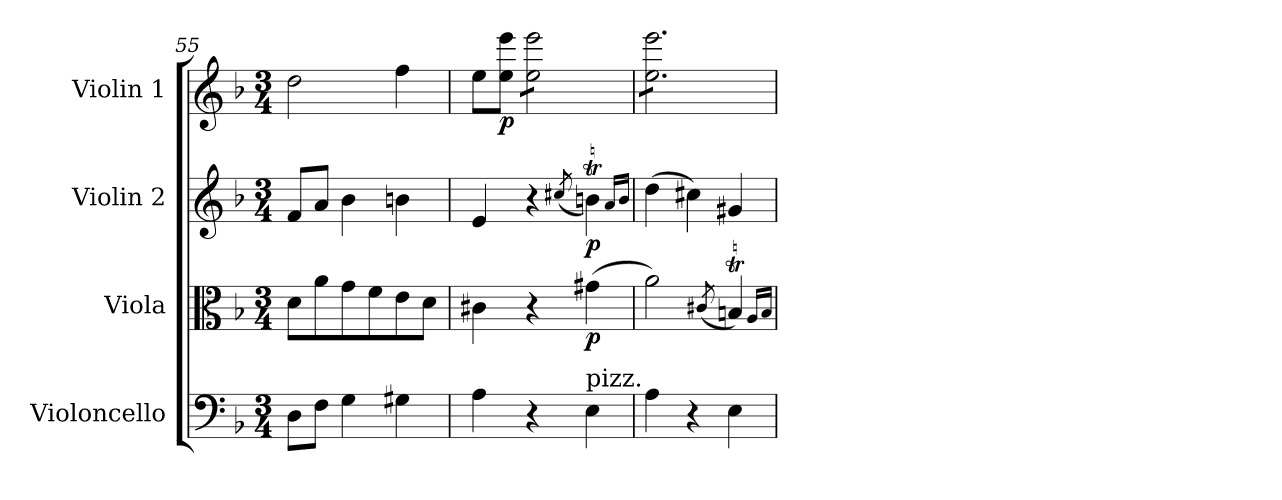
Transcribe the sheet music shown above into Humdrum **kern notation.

**kern	**kern	**dynam	**kern	**dynam	**kern	**dynam
*part4	*part3	*part3	*part2	*part2	*part1	*part1
*staff4	*staff3	*staff3	*staff2	*staff2	*staff1	*staff1
*I"Violoncello	*I"Viola	*	*I"Violin 2	*	*I"Violin 1	*
*I'Vc	*I'Vla	*	*I'Vln	*	*I'Vln	*
*clefF4	*clefC3	*	*clefG2	*	*clefG2	*
*k[b-]	*k[b-]	*	*k[b-]	*	*k[b-]	*
*M3/4	*M3/4	*	*M3/4	*	*M3/4	*
=55	=55	=55	=55	=55	=55	=55
8D\L	8d\L	.	8f/L	.	2dd\	.
8F\J	8a\	.	8a/J	.	.	.
4G\	8g\	.	4b-\	.	.	.
.	8f\	.	.	.	.	.
4G#X\	8e\	.	4bn\	.	4ff\	.
.	8d\J	.	.	.	.	.
!!LO:PB:g=z
=56	=56	=56	=56	=56	=56	=56
4A\	4c#X\	.	4e/	.	8ee\L	.
!	!	!	!	!	!	!LO:DY:b
.	.	.	.	.	8ee\ 8eee\J	p
!	!	!	!	!	!LO:TX:a:t=....	!
*	*	*	*	*	*tremolo	*
4r	4r	.	4r	.	8ee\ 8eee\L	.
.	.	.	.	.	8ee\ 8eee\	.
.	.	.	(8qcc#X/	.	.	.
!LO:TX:a:t=pizz.	!	!	!	!	!	!
!	!	!LO:DY:b	!	!LO:DY:b	!	!
4E\	(4g#X\	p	4bnt\)	p	8ee\ 8eee\	.
.	.	.	.	.	8ee\ 8eee\J	.
.	.	.	16qa/LL	.	.	.
.	.	.	16qb/JJ	.	.	.
=57	=57	=57	=57	=57	=57	=57
4A\	2a\)	.	(4dd\	.	8ee\ 8eee\L	.
.	.	.	.	.	8ee\ 8eee\	.
4r	.	.	4cc#X\)	.	8ee\ 8eee\	.
.	.	.	.	.	8ee\ 8eee\	.
.	(8qc#X/	.	.	.	.	.
4E\	4Bnt/)	.	4g#X/	.	8ee\ 8eee\	.
.	.	.	.	.	8ee\ 8eee\J	.
*	*	*	*	*	*Xtremolo	*
.	16qA/LL	.	.	.	.	.
.	16qB/JJ	.	.	.	.	.
=	=	=	=	=	=	=
*-	*-	*-	*-	*-	*-	*-
